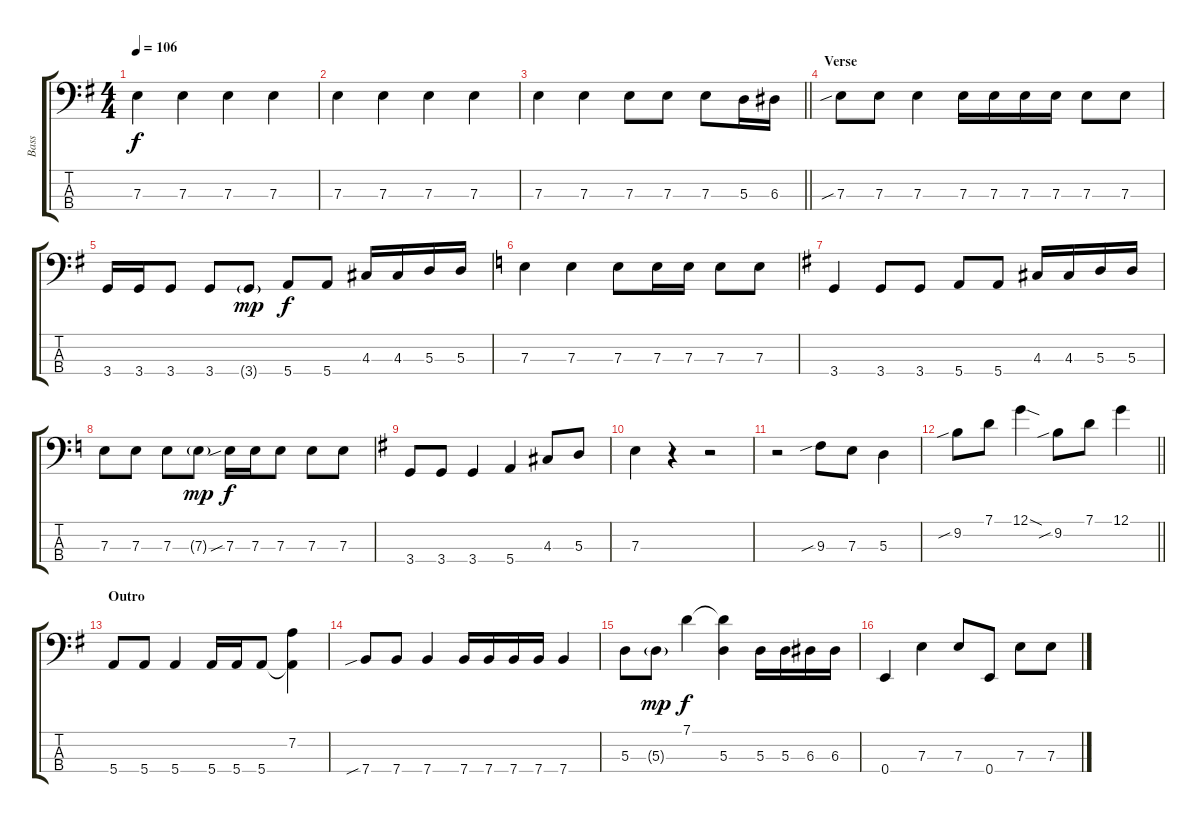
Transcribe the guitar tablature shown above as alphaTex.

\track ("Bass" "Bass") {instrument electricbassfinger}
\staff {score tabs}
\tuning (G2 D2 A1 E1) {hide}
\ts (4 4)
\tempo 106
\clef f4
\ks g
7.3.4{dy f} 7.3.4 7.3.4 7.3.4 |
7.3.4 7.3.4 7.3.4 7.3.4 |
\barLineRight lightlight
7.3.4 7.3.4 7.3.8 7.3.8 7.3.8 5.3.16 6.3.16 |
\section ("" "Verse")
7.3{sib}.8 7.3.8 7.3.4 7.3.16 7.3.16 7.3.16 7.3.16 7.3.8 7.3.8 |
3.4.16 3.4.16 3.4.8 3.4.8 3.4{g}.8{dy mp} 5.4.8{dy f} 5.4.8 4.3.16 4.3.16 5.3.16 5.3.16 |
\ks c
7.3.4 7.3.4 7.3.8 7.3.16 7.3.16 7.3.8 7.3.8 |
\ks g
3.4.4 3.4.8 3.4.8 5.4.8 5.4.8 4.3.16 4.3.16 5.3.16 5.3.16 |
\ks c
7.3.8 7.3.8 7.3.8 7.3{g}.8{dy mp} 7.3{sib}.16{dy f} 7.3.16 7.3.8 7.3.8 7.3.8 |
\ks g
3.4.8 3.4.8 3.4.4 5.4.4 4.3.8 5.3.8 |
7.3.4 r.4 r.2 |
r.2 9.3{sib}.8 7.3.8 5.3.4 |
\barLineRight lightlight
9.2{sib}.8 7.1.8 12.1{sod}.4 9.2{sib}.8 7.1.8 12.1.4 |
\section ("" "Outro")
5.4.8 5.4.8 5.4.4 5.4.16 5.4.16 5.4.8 (7.2 5.4{t}).4 |
7.4{sib}.8 7.4.8 7.4.4 7.4.16 7.4.16 7.4.16 7.4.16 7.4.4 |
5.3.8 5.3{g}.8{dy mp} 7.1.4{dy f} (7.1{t} 5.3).4 5.3.16 5.3.16 6.3.16 6.3.16 |
0.4.4 7.3.4 7.3.8 0.4.8 7.3.8 7.3.8
